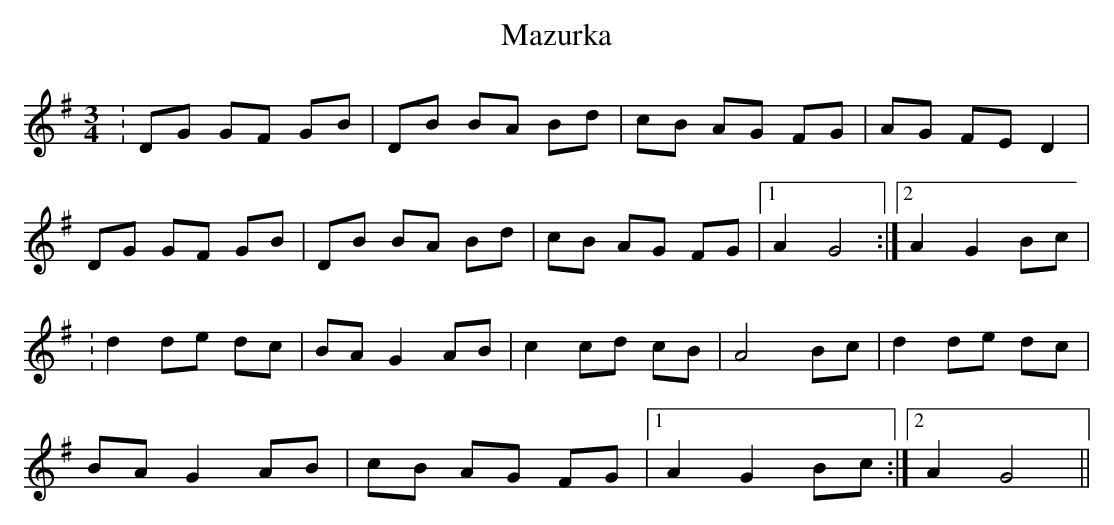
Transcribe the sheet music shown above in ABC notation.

X:1
T:Mazurka
L:1/8
M:3/4
K:G major
:DG GF GB|DB BA Bd|cB AG FG|AG FED2|
DG GF GB|DB BA Bd|cB AG FG|1A2G4:|2A2G2Bc|
:d2de dc|BA G2 AB|c2 cd cB|A4Bc|d2de dc|
BA G2 AB|cB AG FG|1A2G2Bc:|2A2G4||
